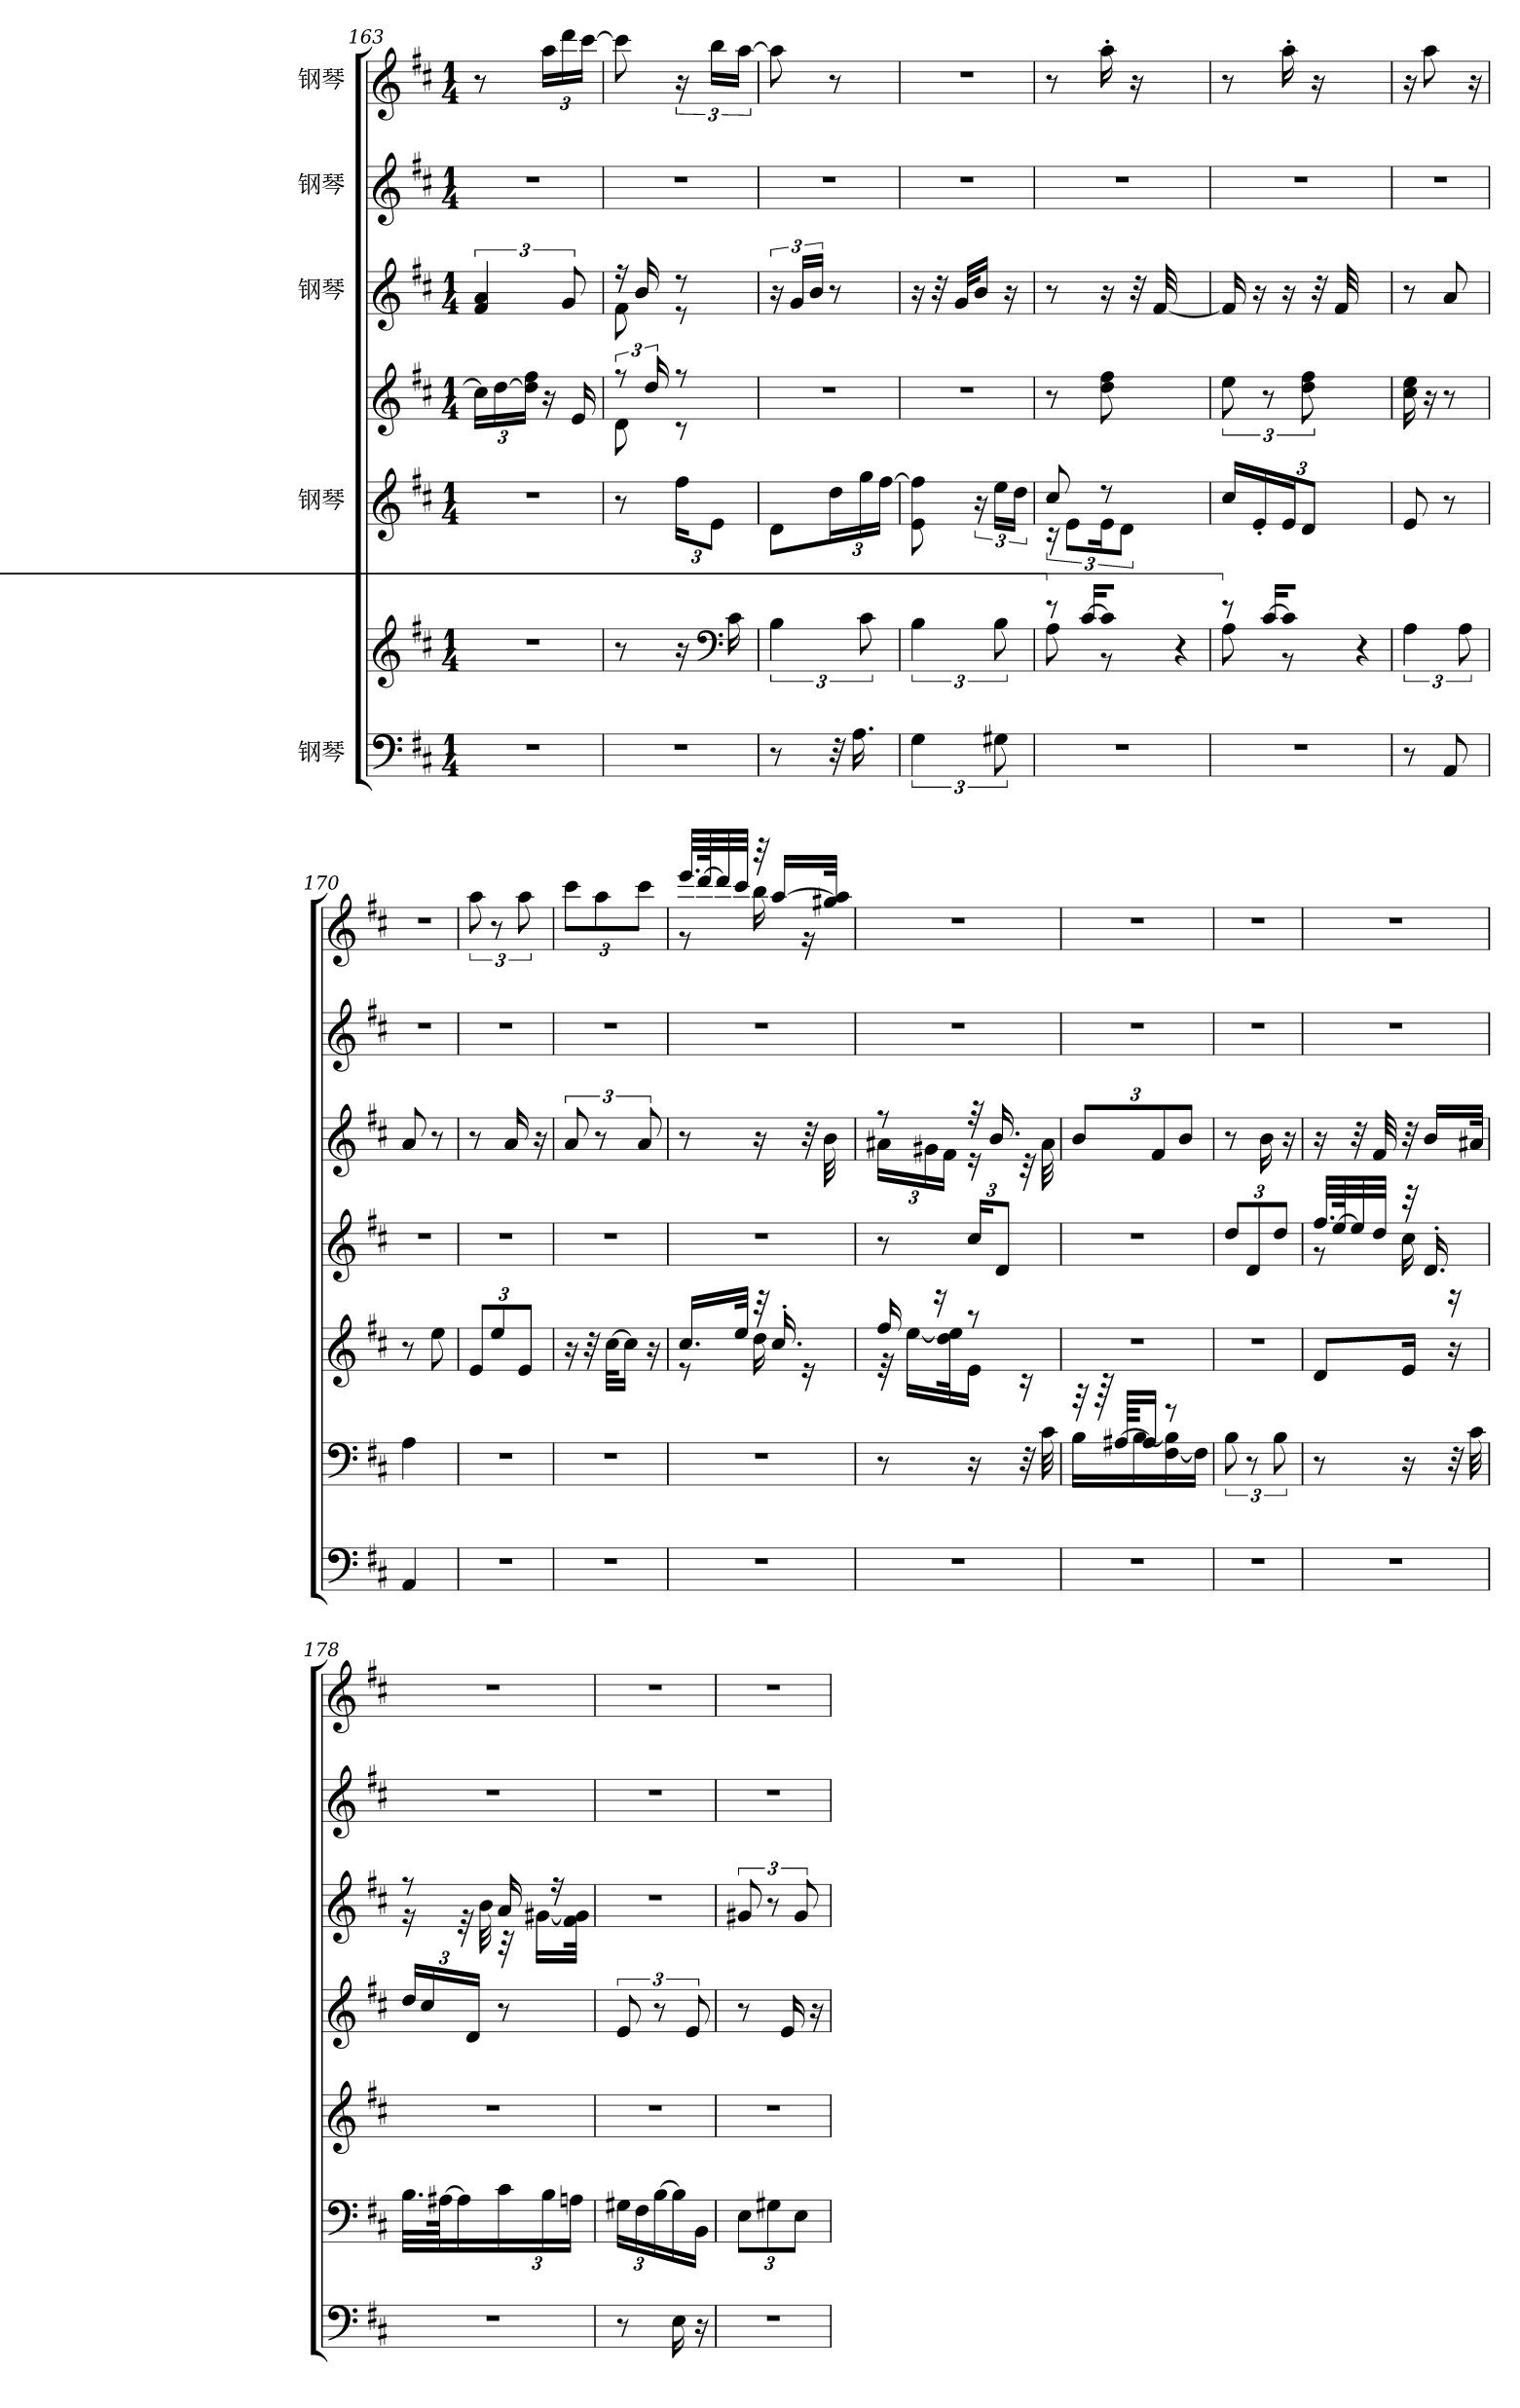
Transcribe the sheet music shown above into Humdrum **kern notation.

**kern	**kern	**kern	**kern	**kern	**kern	**kern
*part5	*part5	*part4	*part4	*part3	*part2	*part1
*staff7	*staff6	*staff5	*staff4	*staff3	*staff2	*staff1
*I"钢琴	*	*I"钢琴	*	*I"钢琴	*I"钢琴	*I"钢琴
!!LO:PB:g=z
*clefF4	*clefG2	*clefG2	*clefG2	*clefG2	*clefG2	*clefG2
*k[f#c#]	*k[f#c#]	*k[f#c#]	*k[f#c#]	*k[f#c#]	*k[f#c#]	*k[f#c#]
*M1/4	*M1/4	*M1/4	*M1/4	*M1/4	*M1/4	*M1/4
*	*	*	*Xbrackettup	*	*	*
=163	=163	=163	=163	=163	=163	=163
4r	4r	4r	24cc#\LL]	6f#/ 6a/	4r	8r
.	.	.	[24dd\	.	.	.
.	.	.	24dd\] 24ff#\JJ	.	.	.
*	*	*	*	*	*	*Xbrackettup
.	.	.	16r	.	.	24aa\LL
.	.	.	.	12g/	.	24ddd\
.	.	.	16e/	.	.	.
.	.	.	.	.	.	[24ccc#\JJ
=164	=164	=164	=164	=164	=164	=164
*	*	*	*brackettup	*	*	*
*	*	*	*^	*^	*	*
4r	8r	8r	12r	8d\	16r	8f#\	4r	8ccc#\]
.	.	.	.	.	16b/	.	.	.
.	.	.	24dd/	.	.	.	.	.
*	*	*Xbrackettup	*	*	*	*	*	*brackettup
.	16r	24ff#\KL	8r	8r	8r	8r	.	24r
.	.	12e\J	.	.	.	.	.	24bb\LL
*	*clefF4	*	*	*	*	*	*	*
.	16c#\	.	.	.	.	.	.	.
.	.	.	.	.	.	.	.	[24aa\JJ
*	*	*	*v	*v	*	*	*	*
*	*	*	*	*v	*v	*	*
=165	=165	=165	=165	=165	=165	=165
8r	6B\	8d\L	4r	24r	4r	8aa\]
.	.	.	.	24g/LL	.	.
.	.	.	.	24b/JJ	.	.
32r	.	24dd\L	.	8r	.	8r
16.A\	.	.	.	.	.	.
.	12c#\	24gg\	.	.	.	.
.	.	[24ff#\JJ	.	.	.	.
=166	=166	=166	=166	=166	=166	=166
6G\	6B\	8e\ 8ff#\]	4r	16r	4r	4r
.	.	.	.	32r	.	.
.	.	.	.	32g/KLL	.	.
*	*	*brackettup	*	*	*	*
.	.	24r	.	16b/JJ	.	.
12G#X\	12B\	24ee\LL	.	.	.	.
.	.	.	.	16r	.	.
.	.	24dd\JJ	.	.	.	.
=167	=167	=167	=167	=167	=167	=167
*	*^	*^	*	*	*	*
4r	12r	8A\	8cc#/	24r	8r	8r	4r	8r
.	.	.	.	12e\L	.	.	.	.
.	[24c#/LL	.	.	.	.	.	.	.
*	*	*	*	*Xbrackettup	*	*	*	*
.	16c#/JJ]	8r	8r	24e\K	8dd\ 8ff#\	16r	.	16aa'\
.	.	.	.	12d\J	.	.	.	.
.	16r	.	.	.	.	32r	.	16r
.	.	.	.	.	.	[32f#/	.	.
*	*	*	*v	*v	*	*	*	*
!!LO:PB:g=z
=168	=168	=168	=168	=168	=168	=168	=168
4r	12r	8A\	16cc#/LL	12ee\	16f#/]	4r	8r
.	.	.	16e'/	.	16r	.	.
.	[24c#/LL	.	.	12r	.	.	.
.	16c#/JJ]	8r	24e/J	.	16r	.	16aa'\
.	.	.	12d/J	12dd\ 12ff#\	.	.	.
.	16r	.	.	.	32r	.	16r
.	.	.	.	.	32f#/	.	.
*	*v	*v	*	*	*	*	*
=169	=169	=169	=169	=169	=169	=169
8r	6A\	8e/	16cc#\ 16ee\	8r	4r	16r
.	.	.	16r	.	.	8aa\
8AA/	.	8r	8r	8a/	.	.
.	12A\	.	.	.	.	.
.	.	.	.	.	.	16r
=170	=170	=170	=170	=170	=170	=170
4AA/	4A\	8r	4r	8a/	4r	4r
.	.	8ee\	.	8r	.	.
=171	=171	=171	=171	=171	=171	=171
4r	4r	12e/L	4r	8r	4r	12aa\
.	.	12ee/	.	.	.	12r
.	.	.	.	16a/	.	.
.	.	12e/J	.	.	.	12aa\
.	.	.	.	16r	.	.
=172	=172	=172	=172	=172	=172	=172
*	*	*	*	*	*	*Xbrackettup
4r	4r	16r	4r	12a/	4r	12ccc#\L
.	.	32r	.	.	.	.
.	.	.	.	12r	.	12aa\
.	.	[32cc#\KLL	.	.	.	.
.	.	16cc#\JJ]	.	.	.	.
.	.	.	.	12a/	.	12ccc#\J
.	.	16r	.	.	.	.
=173	=173	=173	=173	=173	=173	=173
*	*	*^	*	*	*	*^
4r	4r	16.cc#/LL	8r	4r	8r	4r	32.eee/LLL	8r
.	.	.	.	.	.	.	[64ddd/K	.
.	.	.	.	.	.	.	32ddd/]	.
.	.	32ee/JJk	.	.	.	.	32ccc#/JJJ	.
.	.	32r	16dd\	.	16r	.	32r	16bb\
.	.	16.cc#'/	.	.	.	.	[16aa/LL	.
.	.	.	16r	.	32r	.	.	16r
.	.	.	.	.	32b\	.	32gg#X/ 32aa/]JJk	.
*	*	*	*	*	*	*	*v	*v
!!LO:PB:g=z
=174	=174	=174	=174	=174	=174	=174	=174
*	*	*	*	*	*^	*	*
*	*	*	*	*	*	*Xbrackettup	*	*
4r	8r	16ff#/	32r	8r	8r	24a#X\LL	4r	4r
.	.	.	[16ee\LL	.	.	.	.	.
.	.	.	.	.	.	24g#X\	.	.
.	.	16r	.	.	.	.	.	.
.	.	.	.	.	.	24f#\JJ	.	.
.	.	.	32dd\ 32ee\]K	.	.	.	.	.
*	*	*	*	*Xbrackettup	*	*	*	*
.	16r	8r	16e\JJ	24cc#/KL	32r	16r	.	.
.	.	.	.	.	16.b/	.	.	.
.	.	.	.	12d/J	.	.	.	.
.	32r	.	16r	.	.	32r	.	.
.	32c#\	.	.	.	.	32a#\	.	.
*	*	*v	*v	*	*v	*v	*	*
=175	=175	=175	=175	=175	=175	=175
*	*^	*	*	*	*	*
4r	32r	16B\LL	4r	4r	12b/L	4r	4r
.	64r	.	.	.	.	.	.
.	[64A#X/KKLL	.	.	.	.	.	.
.	16A#/JJ]	[16B\	.	.	.	.	.
.	.	.	.	.	12f#/	.	.
.	8r	[16F#\ 16B\]	.	.	.	.	.
.	.	.	.	.	12b/J	.	.
.	.	16F#\JJ]	.	.	.	.	.
*	*v	*v	*	*	*	*	*
=176	=176	=176	=176	=176	=176	=176
4r	12B\	4r	12dd/L	8r	4r	4r
.	12r	.	12d/	.	.	.
.	.	.	.	16b\	.	.
.	12B\	.	12dd/J	.	.	.
.	.	.	.	16r	.	.
=177	=177	=177	=177	=177	=177	=177
*	*	*	*^	*	*	*
4r	8r	8d/L	32.ff#/LLL	8r	16r	4r	4r
.	.	.	[64ee/K	.	.	.	.
.	.	.	32ee/]	.	32r	.	.
.	.	.	32dd/JJJ	.	32f#/	.	.
.	16r	16e/Jk	32r	16cc#\	32r	.	.
.	.	.	16.d'/	.	16b/LL	.	.
.	32r	16r	.	16r	.	.	.
.	32c#\	.	.	.	32a#X/JJk	.	.
*	*	*	*v	*v	*	*	*
!!LO:PB:g=z
=178	=178	=178	=178	=178	=178	=178
*	*	*	*	*^	*	*
4r	32.B\LLL	4r	24dd/LL	8r	16r	4r	4r
.	.	.	24cc#/	.	.	.	.
.	[64A#X\JK	.	.	.	.	.	.
.	16A#\]	.	.	.	32r	.	.
.	.	.	24d/JJ	.	.	.	.
.	.	.	.	.	32b\	.	.
*	*Xbrackettup	*	*	*	*	*	*
.	24c#\	.	8r	16a/	32r	.	.
.	.	.	.	.	[16g#X\LL	.	.
.	24B\	.	.	.	.	.	.
.	.	.	.	16r	.	.	.
.	24An\JJ	.	.	.	.	.	.
.	.	.	.	.	32f#\ 32g#\]JJk	.	.
*	*	*	*	*v	*v	*	*
=179	=179	=179	=179	=179	=179	=179
*	*	*	*brackettup	*	*	*
8r	24G#X\LL	4r	12e/	4r	4r	4r
.	24F#\	.	.	.	.	.
.	[24B\	.	12r	.	.	.
16E\	16B\]	.	.	.	.	.
.	.	.	12e/	.	.	.
16r	16BB\JJ	.	.	.	.	.
=180	=180	=180	=180	=180	=180	=180
*	*	*	*	*brackettup	*	*
4r	12E\L	4r	8r	12g#X/	4r	4r
.	12G#X\	.	.	12r	.	.
.	.	.	16e/	.	.	.
.	12E\J	.	.	12g#/	.	.
.	.	.	16r	.	.	.
=	=	=	=	=	=	=
*-	*-	*-	*-	*-	*-	*-
